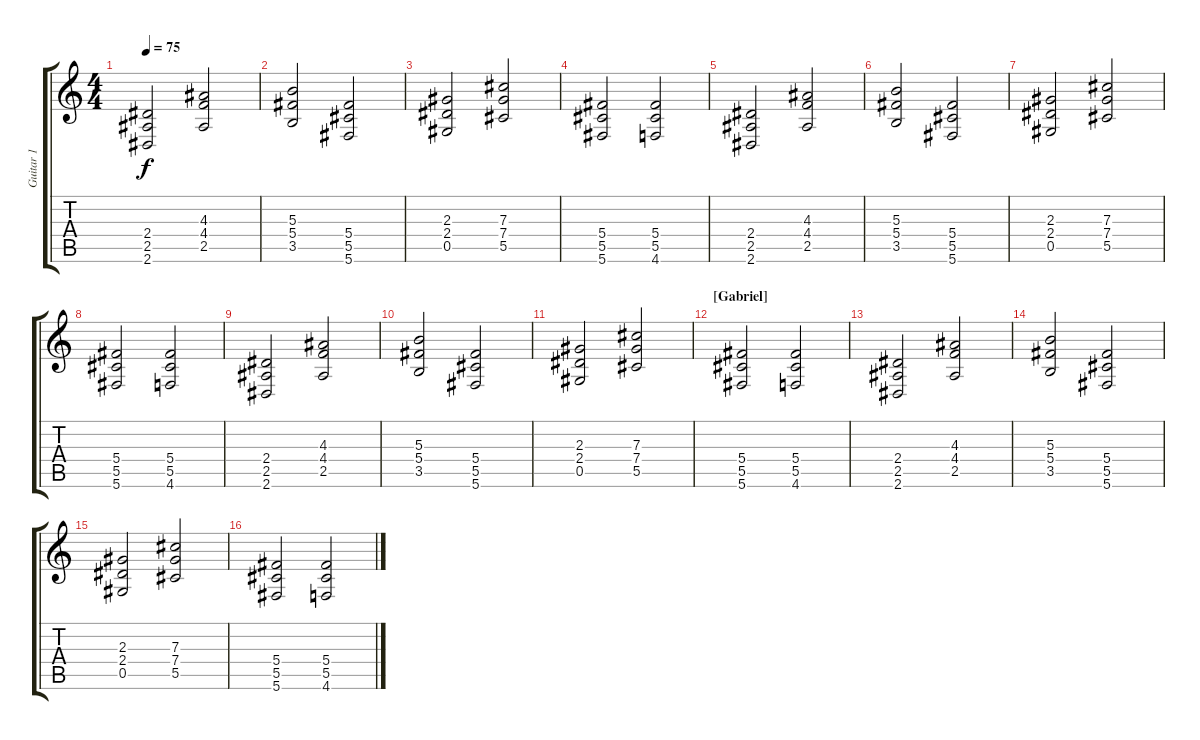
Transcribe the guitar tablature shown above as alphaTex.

\track ("Guitar 1" "Guitar 1") {instrument distortionguitar}
\staff {score tabs}
\tuning (Eb4 Bb3 Gb3 Db3 Ab2 Db2) {hide}
\ts (4 4)
\tempo 75
\clef g2
\ks c
(2.4 2.5 2.6).2{dy f} (4.3 4.4 2.5).2 |
(5.3 5.4 3.5).2 (5.4 5.5 5.6).2 |
(2.3 2.4 0.5).2 (7.3 7.4 5.5).2 |
(5.4 5.5 5.6).2 (5.4 5.5 4.6).2 |
(2.4 2.5 2.6).2 (4.3 4.4 2.5).2 |
(5.3 5.4 3.5).2 (5.4 5.5 5.6).2 |
(2.3 2.4 0.5).2 (7.3 7.4 5.5).2 |
(5.4 5.5 5.6).2 (5.4 5.5 4.6).2 |
(2.4 2.5 2.6).2 (4.3 4.4 2.5).2 |
(5.3 5.4 3.5).2 (5.4 5.5 5.6).2 |
(2.3 2.4 0.5).2 (7.3 7.4 5.5).2 |
\section ("" "[Gabriel]")
(5.4 5.5 5.6).2 (5.4 5.5 4.6).2 |
(2.4 2.5 2.6).2 (4.3 4.4 2.5).2 |
(5.3 5.4 3.5).2 (5.4 5.5 5.6).2 |
(2.3 2.4 0.5).2 (7.3 7.4 5.5).2 |
(5.4 5.5 5.6).2 (5.4 5.5 4.6).2
